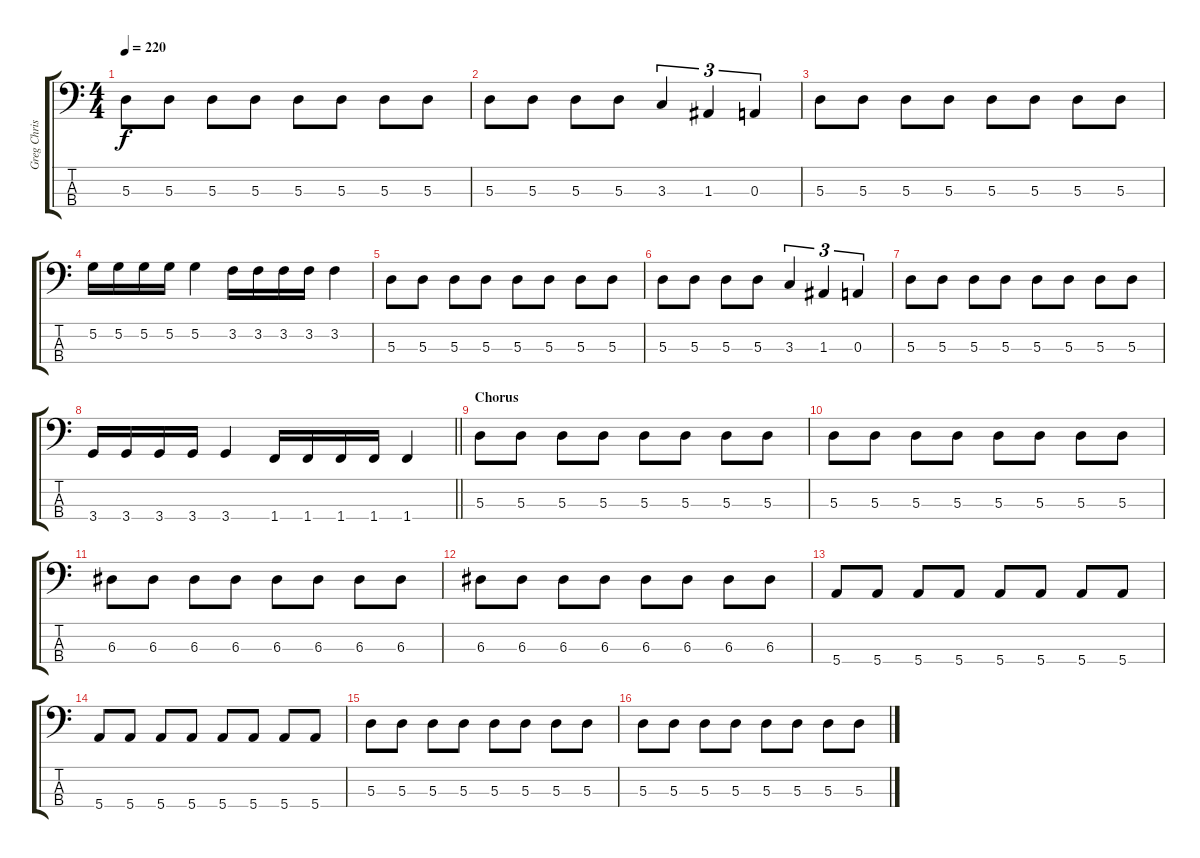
\track ("Greg Christian (Bass Guitar)" "Greg Chris") {instrument electricbassfinger}
\staff {score tabs}
\tuning (G2 D2 A1 E1) {hide}
\ts (4 4)
\tempo 220
\clef f4
\ks c
5.3.8{dy f} 5.3.8 5.3.8 5.3.8 5.3.8 5.3.8 5.3.8 5.3.8 |
5.3.8 5.3.8 5.3.8 5.3.8 3.3.4{tu (3 2)} 1.3.4{tu (3 2)} 0.3.4{tu (3 2)} |
5.3.8 5.3.8 5.3.8 5.3.8 5.3.8 5.3.8 5.3.8 5.3.8 |
5.2.16 5.2.16 5.2.16 5.2.16 5.2.4 3.2.16 3.2.16 3.2.16 3.2.16 3.2.4 |
5.3.8 5.3.8 5.3.8 5.3.8 5.3.8 5.3.8 5.3.8 5.3.8 |
5.3.8 5.3.8 5.3.8 5.3.8 3.3.4{tu (3 2)} 1.3.4{tu (3 2)} 0.3.4{tu (3 2)} |
5.3.8 5.3.8 5.3.8 5.3.8 5.3.8 5.3.8 5.3.8 5.3.8 |
\barLineRight lightlight
3.4.16 3.4.16 3.4.16 3.4.16 3.4.4 1.4.16 1.4.16 1.4.16 1.4.16 1.4.4 |
\section ("" "Chorus")
5.3.8 5.3.8 5.3.8 5.3.8 5.3.8 5.3.8 5.3.8 5.3.8 |
5.3.8 5.3.8 5.3.8 5.3.8 5.3.8 5.3.8 5.3.8 5.3.8 |
6.3.8 6.3.8 6.3.8 6.3.8 6.3.8 6.3.8 6.3.8 6.3.8 |
6.3.8 6.3.8 6.3.8 6.3.8 6.3.8 6.3.8 6.3.8 6.3.8 |
5.4.8 5.4.8 5.4.8 5.4.8 5.4.8 5.4.8 5.4.8 5.4.8 |
5.4.8 5.4.8 5.4.8 5.4.8 5.4.8 5.4.8 5.4.8 5.4.8 |
5.3.8 5.3.8 5.3.8 5.3.8 5.3.8 5.3.8 5.3.8 5.3.8 |
5.3.8 5.3.8 5.3.8 5.3.8 5.3.8 5.3.8 5.3.8 5.3.8
